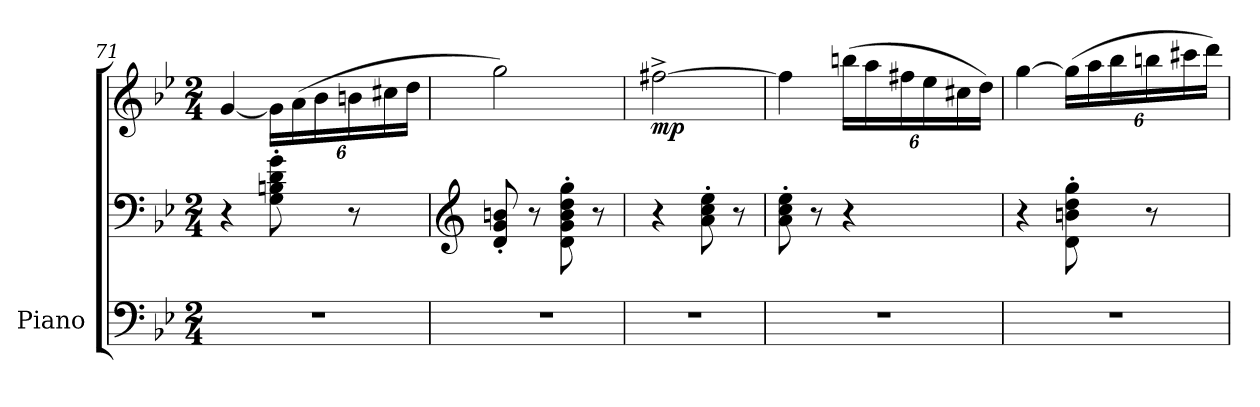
**kern	**kern	**kern	**dynam
*part1	*part1	*part1	*part1
*staff3	*staff2	*staff1	*staff1/2/3
*I"Piano	*	*	*
*I'Pno.	*	*	*
*clefF4	*clefF4	*clefG2	*
*k[b-e-]	*k[b-e-]	*k[b-e-]	*
*M2/4	*M2/4	*M2/4	*
=71	=71	=71	=71
2r	4r	[4g/	.
*	*	*Xbrackettup	*
.	8G\' 8Bn\' 8d\' 8g\'	24g\LL]	.
.	.	(>24a\	.
.	.	24b-\	.
.	8r	24bn\	.
.	.	24cc#X\	.
.	.	24dd\JJ	.
=72	=72	=72	=72
*	*clefG2	*	*
2r	8d/' 8g/' 8bn/'	2gg\)	.
.	8r	.	.
.	8d\' 8g\' 8b\' 8dd\' 8gg\'	.	.
.	8r	.	.
=73	=73	=73	=73
!	!	!	!LO:DY:b
2r	4r	[2ff#X^\	mp
.	8a\' 8cc\' 8ee-\'	.	.
.	8r	.	.
=74	=74	=74	=74
2r	8a\' 8cc\' 8ee-\'	4ff#\]	.
.	8r	.	.
.	4r	(>24bbn\LL	.
.	.	24aa\	.
.	.	24ff#X\	.
.	.	24ee-\	.
.	.	24cc#X\	.
.	.	24dd\JJ)	.
=75	=75	=75	=75
2r	4r	[4gg\	.
.	8d\' 8bn\' 8dd\' 8gg\'	(>24gg\LL]	.
.	.	24aa\	.
.	.	24bb-\	.
.	8r	24bbn\	.
.	.	24ccc#X\	.
.	.	24ddd\JJ)	.
=	=	=	=
*-	*-	*-	*-
